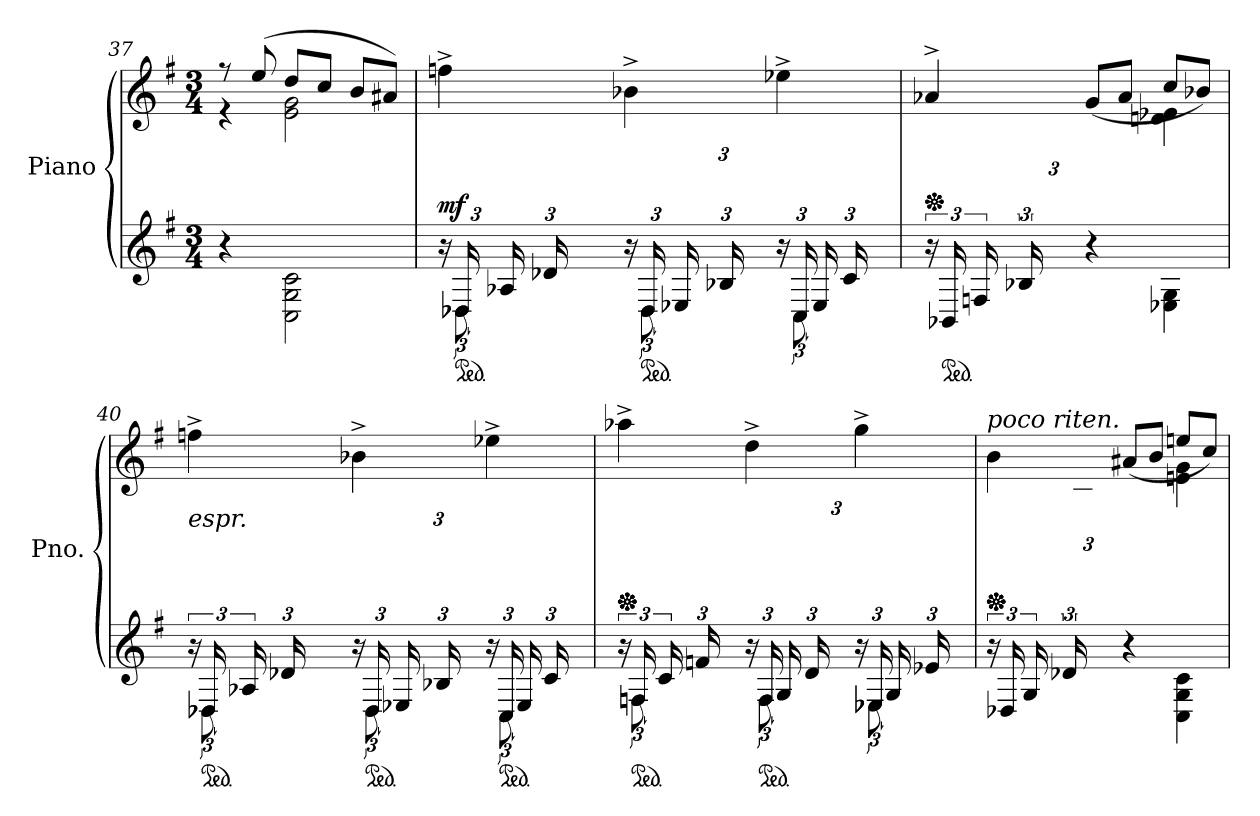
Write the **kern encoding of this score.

**kern	**kern	**dynam
*part1	*part1	*part1
*staff2	*staff1	*staff1/2
*I"Piano	*	*
*I'Pno.	*	*
*clefG2	*clefG2	*
*k[f#]	*k[f#]	*
*M3/4	*M3/4	*
=37	=37	=37
*	*^	*
4r	8r	4r	.
.	(>8ee/	.	.
2C\ 2G\ 2c\	8dd/L	2e\ 2g\	.
.	8cc/J	.	.
.	8b/L	.	.
.	8a#X/J)	.	.
=38	=38	=38	=38
*^	*	*	*
*Xbrackettup	*brackettup	*	*	*
!	!	!	!	!LO:DY:a=2
24r	24ryy	4ffn^\	6ryy	mf
*ped	*	*	*	*
(>24D-X/LL	12D-X\	.	.	.
24A-X/	.	.	.	.
*Xbrackettup	*	*	*	*
24d-X/	8ryy	.	.	.
12ryy	.	.	24fn\	.
.	.	.	24a-X\JJ)	.
*	*brackettup	*	*	*
24r	24ryy	4b-X^\	6ryy	.
*ped	*	*	*	*
(>24D-/LL	12D-\	.	.	.
24E-X/	.	.	.	.
*Xbrackettup	*	*	*	*
24B-X/	8ryy	.	.	.
12ryy	.	.	24e-X\	.
.	.	.	24g\JJ)	.
*	*brackettup	*	*	*
24r	24ryy	4ee-X^\	6ryy	.
(>24C/LL	12C\	.	.	.
24E-/	.	.	.	.
*Xbrackettup	*	*	*	*
24c/	8ryy	.	.	.
12ryy	.	.	24e-\	.
.	.	.	24a-\JJ)	.
*v	*v	*	*	*
*	*v	*v	*
=39	=39	=39
*	*Xped	*
*	*Xped	*
*	*^	*
*	*	*^	*
24r	4a-X^/	2ryy	6ryy	.
*ped	*	*	*	*
(>24BB-X/LL	.	.	.	.
24Fn/	.	.	.	.
24B-X/	.	.	.	.
12ryy	.	.	24d-X\	.
.	.	.	24fn\JJ)	.
4r	(>8g/L	.	2ryy	.
.	8a-/J	.	.	.
4E-X\ 4G\	8cc/L	4d\ 4e-X\	.	.
.	8b-X/J)	.	.	.
*	*v	*v	*v	*
!!LO:LB:g=z
=40	=40	=40
*^	*	*
*	*brackettup	*	*
*	*	*^	*
!	!	!LO:TX:b:i:t=espr.	!	!
24r	24ryy	4ffn^\	6ryy	.
*ped	*	*	*	*
(>24D-X/LL	12D-X\	.	.	.
24A-X/	.	.	.	.
*Xbrackettup	*	*	*	*
24d-X/	8ryy	.	.	.
12ryy	.	.	24fn\	.
.	.	.	24a-X\JJ)	.
*	*brackettup	*	*	*
24r	24ryy	4b-X^\	6ryy	.
*ped	*	*	*	*
(>24D-/LL	12D-\	.	.	.
24E-X/	.	.	.	.
*Xbrackettup	*	*	*	*
24B-X/	8ryy	.	.	.
12ryy	.	.	24e-X\	.
.	.	.	24g\JJ)	.
*	*brackettup	*	*	*
24r	24ryy	4ee-X^\	6ryy	.
*ped	*	*	*	*
(>24C/LL	12C\	.	.	.
24E-/	.	.	.	.
*Xbrackettup	*	*	*	*
24c/	8ryy	.	.	.
12ryy	.	.	24e-\	.
.	.	.	24a-\JJ)	.
=41	=41	=41	=41	=41
*	*brackettup	*	*	*
*	*	*Xped	*	*
*	*	*Xped	*	*
*	*	*Xped	*	*
24r	24ryy	4aa-X^\	6ryy	.
*ped	*	*	*	*
(>24Fn/LL	12Fn\	.	.	.
24c/	.	.	.	.
*Xbrackettup	*	*	*	*
24fn/	8ryy	.	.	.
12ryy	.	.	24a-X\	.
.	.	.	24cc\JJ)	.
*	*brackettup	*	*	*
24r	24ryy	4dd^\	6ryy	.
*ped	*	*	*	*
(>24F/LL	12F\	.	.	.
24G/	.	.	.	.
*Xbrackettup	*	*	*	*
24d/	8ryy	.	.	.
12ryy	.	.	24g\	.
.	.	.	24b\JJ)	.
*	*brackettup	*	*	*
24r	24ryy	4gg^\	6ryy	.
(>24E-X/LL	12E-X\	.	.	.
24G/	.	.	.	.
*Xbrackettup	*	*	*	*
24e-X/	8ryy	.	.	.
12ryy	.	.	24g\	.
.	.	.	24cc\JJ)	.
*v	*v	*	*	*
*	*v	*v	*
!!LO:LB:g=z
=42	=42	=42
*	*Xped	*
*	*Xped	*
*	*Xped	*
*	*^	*
*	*	*^	*
!	!LO:TX:a:i:t=poco riten.	!	!	!
24r	4b\	2ryy	6ryy	.
(>24D-X/LL	.	.	.	.
24G/	.	.	.	.
24d-X/	.	.	.	.
12ryy	.	.	24B\	.
.	.	.	24fn\JJ)	.
4r	(>8a#X/L	.	2ryy	.
.	8b/J	.	.	.
4C\ 4G\ 4c\	8een/L	4en\ 4g\	.	.
.	8cc/J)	.	.	.
*	*v	*v	*v	*
=	=	=
*-	*-	*-
